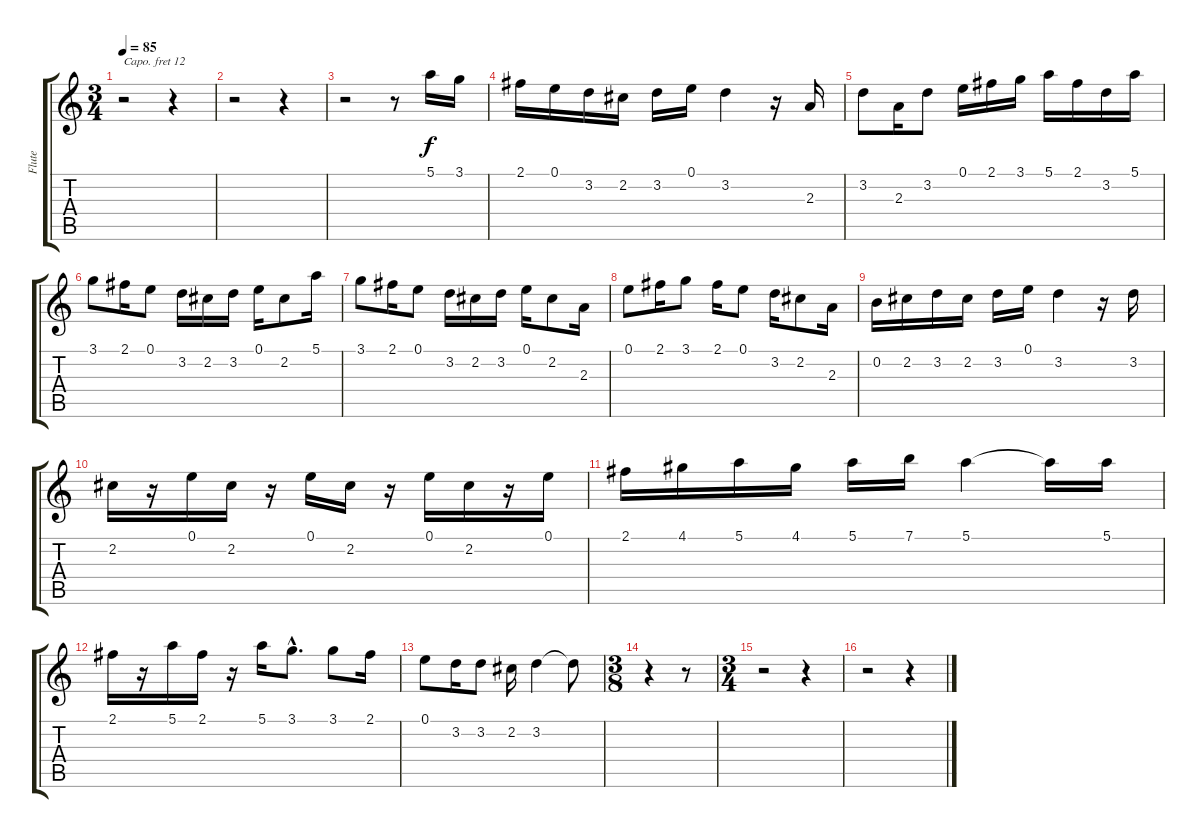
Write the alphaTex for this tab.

\track ("Flute" "Flute") {instrument flute}
\staff {score tabs}
\capo 12
\tuning (E4 B3 G3 D3 A2 E2) {hide}
\ts (3 4)
\tempo 85
\clef g2
\ks c
r.2{dy f} r.4 |
r.2 r.4 |
r.2 r.8 5.1.16 3.1.16 |
2.1.16 0.1.16 3.2.16 2.2.16 3.2.16 0.1.16 3.2.4 r.16 2.3.16 |
3.2.8 2.3.16 3.2.8 0.1.16 2.1.16 3.1.16 5.1.16 2.1.16 3.2.16 5.1.16 |
3.1.8 2.1.16 0.1.8 3.2.16 2.2.16 3.2.16 0.1.16 2.2.8 5.1.16 |
3.1.8 2.1.16 0.1.8 3.2.16 2.2.16 3.2.16 0.1.16 2.2.8 2.3.16 |
0.1.8 2.1.16 3.1.8 2.1.16 0.1.8 3.2.16 2.2.8 2.3.16 |
0.2.16 2.2.16 3.2.16 2.2.16 3.2.16 0.1.16 3.2.4 r.16 3.2.16 |
2.2.16 r.16 0.1.16 2.2.16 r.16 0.1.16 2.2.16 r.16 0.1.16 2.2.16 r.16 0.1.16 |
2.1.16 4.1.16 5.1.16 4.1.16 5.1.16 7.1.16 5.1.4 5.1{t}.16 5.1.16 |
2.1.16 r.16 5.1.16 2.1.16 r.16 5.1.16 3.1{hac}.8{d} 3.1.8 2.1.16 |
0.1.8 3.2.16 3.2.8 2.2.16 3.2.4 3.2{t}.8 |
\ts (3 8)
r.4 r.8 |
\ts (3 4)
r.2 r.4 |
r.2 r.4
